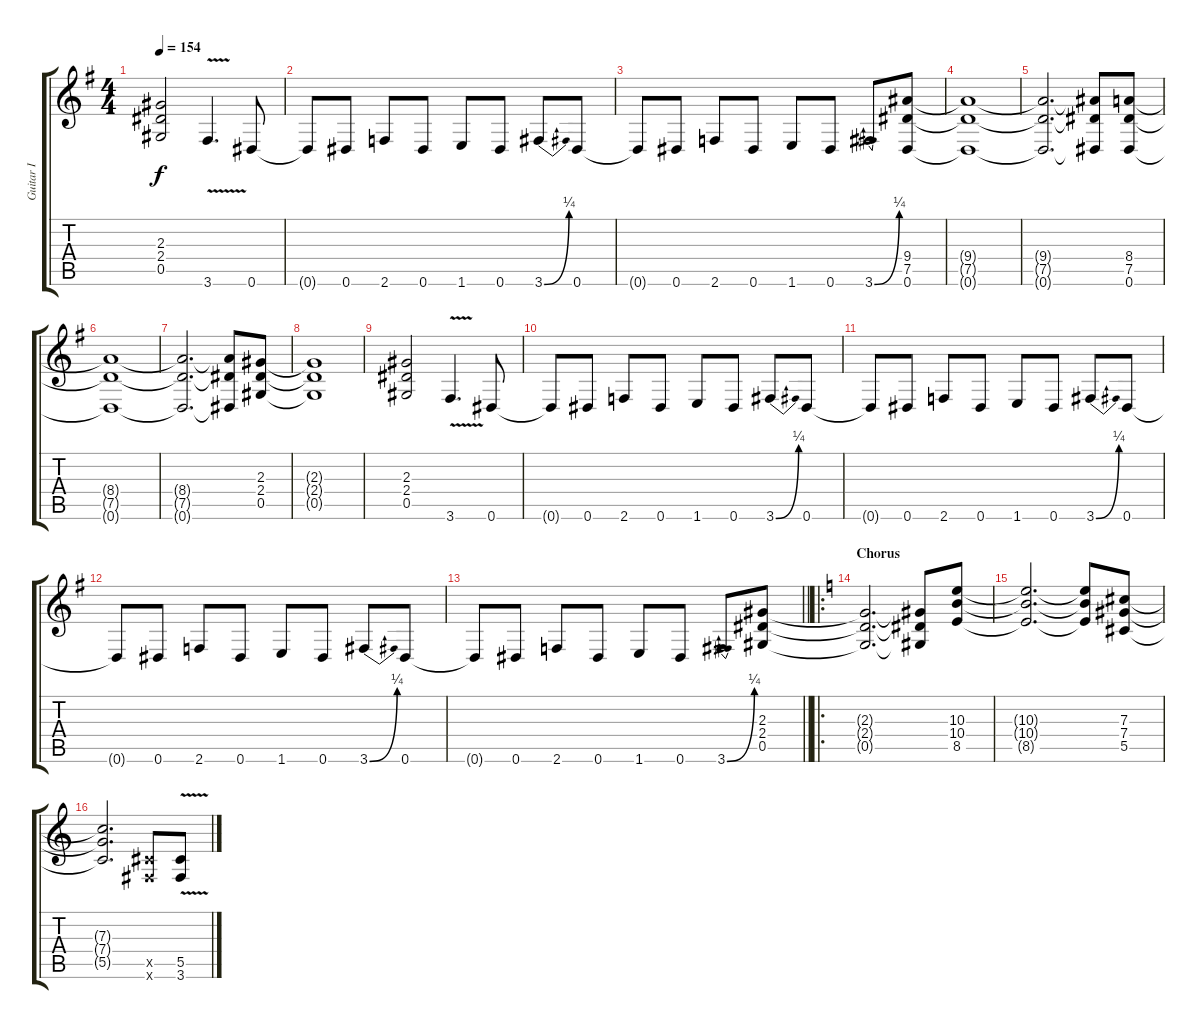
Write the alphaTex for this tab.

\track ("Guitar I" "Guitar I") {instrument distortionguitar}
\staff {score tabs}
\tuning (Eb4 Bb3 Gb3 Db3 Ab2 Eb2) {hide}
\ts (4 4)
\tempo 154
\clef g2
\ks eminor
(2.3 2.4 0.5).2{dy f} 3.6{v}.4{d} 0.6.8 |
0.6{t}.8 0.6.8 2.6.8 0.6.8 1.6.8 0.6.8 3.6{be (bend 0 0 60 1)}.8 0.6.8 |
0.6{t}.8 0.6.8 2.6.8 0.6.8 1.6.8 0.6.8 3.6{be (bend 0 0 60 1)}.8 (9.4 7.5 0.6).8 |
(9.4{t} 7.5{t} 0.6{t}).1 |
(9.4{t} 7.5{t} 0.6{t}).2{d} (9.4{t} 7.5{t} 0.6{t}).8 (8.4 7.5 0.6).8 |
(8.4{t} 7.5{t} 0.6{t}).1 |
(8.4{t} 7.5{t} 0.6{t}).2{d} (8.4{t} 7.5{t} 0.6{t}).8 (2.3 2.4 0.5).8 |
(2.3{t} 2.4{t} 0.5{t}).1 |
(2.3 2.4 0.5).2 3.6{v}.4{d} 0.6.8 |
0.6{t}.8 0.6.8 2.6.8 0.6.8 1.6.8 0.6.8 3.6{be (bend 0 0 60 1)}.8 0.6.8 |
0.6{t}.8 0.6.8 2.6.8 0.6.8 1.6.8 0.6.8 3.6{be (bend 0 0 60 1)}.8 0.6.8 |
0.6{t}.8 0.6.8 2.6.8 0.6.8 1.6.8 0.6.8 3.6{be (bend 0 0 60 1)}.8 0.6.8 |
\barLineRight lightlight
0.6{t}.8 0.6.8 2.6.8 0.6.8 1.6.8 0.6.8 3.6{be (bend 0 0 60 1)}.8 (2.3 2.4 0.5).8 |
\ro
\section ("" "Chorus")
\ks aminor
(2.3{t} 2.4{t} 0.5{t}).2{d} (2.3{t} 2.4{t} 0.5{t}).8 (10.3 10.4 8.5).8 |
(10.3{t} 10.4{t} 8.5{t}).2{d} (10.3{t} 10.4{t} 8.5{t}).8 (7.3 7.4 5.5).8 |
(7.3{t} 7.4{t} 5.5{t}).2{d} (5.5{x} 3.6{x}).8 (5.5{v} 3.6{v}).8
